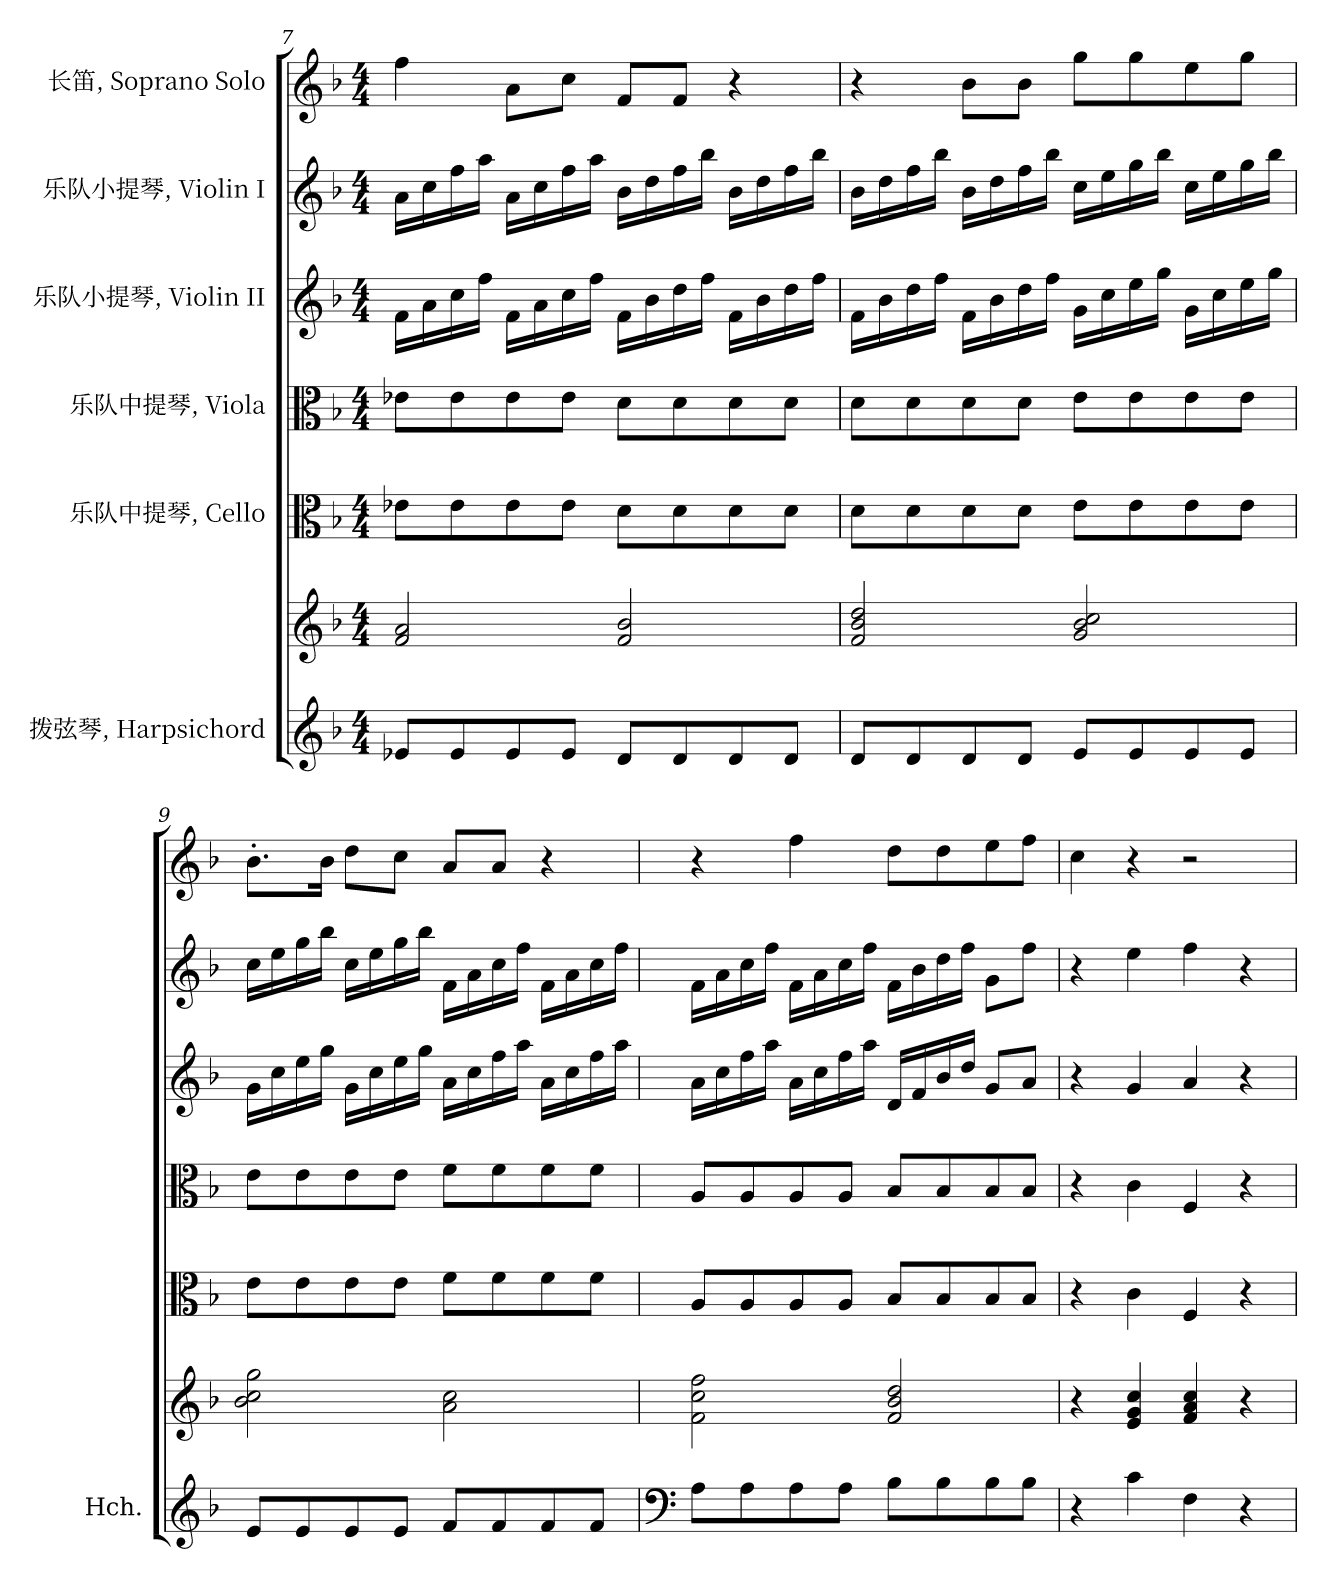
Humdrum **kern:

**kern	**kern	**kern	**kern	**kern	**kern	**kern
*part6	*part6	*part5	*part4	*part3	*part2	*part1
*staff7	*staff6	*staff5	*staff4	*staff3	*staff2	*staff1
*I"拨弦琴, Harpsichord	*	*I"乐队中提琴, Cello	*I"乐队中提琴, Viola	*I"乐队小提琴, Violin II	*I"乐队小提琴, Violin I	*I"长笛, Soprano Solo
*I'Hch.	*	*	*	*	*	*
!!LO:PB:g=z
*clefG2	*clefG2	*clefC3	*clefC3	*clefG2	*clefG2	*clefG2
*k[b-]	*k[b-]	*k[b-]	*k[b-]	*k[b-]	*k[b-]	*k[b-]
*M4/4	*M4/4	*M4/4	*M4/4	*M4/4	*M4/4	*M4/4
=7	=7	=7	=7	=7	=7	=7
8e-X/L	2f/ 2a/	8e-X\L	8e-X\L	16f\LL	16a\LL	4ff\
.	.	.	.	16a\	16cc\	.
8e-/	.	8e-\	8e-\	16cc\	16ff\	.
.	.	.	.	16ff\JJ	16aa\JJ	.
8e-/	.	8e-\	8e-\	16f\LL	16a\LL	8a\L
.	.	.	.	16a\	16cc\	.
8e-/J	.	8e-\J	8e-\J	16cc\	16ff\	8cc\J
.	.	.	.	16ff\JJ	16aa\JJ	.
8d/L	2f/ 2b-/	8d\L	8d\L	16f\LL	16b-\LL	8f/L
.	.	.	.	16b-\	16dd\	.
8d/	.	8d\	8d\	16dd\	16ff\	8f/J
.	.	.	.	16ff\JJ	16bb-\JJ	.
8d/	.	8d\	8d\	16f\LL	16b-\LL	4r
.	.	.	.	16b-\	16dd\	.
8d/J	.	8d\J	8d\J	16dd\	16ff\	.
.	.	.	.	16ff\JJ	16bb-\JJ	.
=8	=8	=8	=8	=8	=8	=8
8d/L	2f/ 2b-/ 2dd/	8d\L	8d\L	16f\LL	16b-\LL	4r
.	.	.	.	16b-\	16dd\	.
8d/	.	8d\	8d\	16dd\	16ff\	.
.	.	.	.	16ff\JJ	16bb-\JJ	.
8d/	.	8d\	8d\	16f\LL	16b-\LL	8b-\L
.	.	.	.	16b-\	16dd\	.
8d/J	.	8d\J	8d\J	16dd\	16ff\	8b-\J
.	.	.	.	16ff\JJ	16bb-\JJ	.
8e/L	2g/ 2b-/ 2cc/	8e\L	8e\L	16g\LL	16cc\LL	8gg\L
.	.	.	.	16cc\	16ee\	.
8e/	.	8e\	8e\	16ee\	16gg\	8gg\
.	.	.	.	16gg\JJ	16bb-\JJ	.
8e/	.	8e\	8e\	16g\LL	16cc\LL	8ee\
.	.	.	.	16cc\	16ee\	.
8e/J	.	8e\J	8e\J	16ee\	16gg\	8gg\J
.	.	.	.	16gg\JJ	16bb-\JJ	.
!!LO:PB:g=z
=9	=9	=9	=9	=9	=9	=9
8e/L	2b-\ 2cc\ 2gg\	8e\L	8e\L	16g\LL	16cc\LL	8.b-'\L
.	.	.	.	16cc\	16ee\	.
8e/	.	8e\	8e\	16ee\	16gg\	.
.	.	.	.	16gg\JJ	16bb-\JJ	16b-\Jk
8e/	.	8e\	8e\	16g\LL	16cc\LL	8dd\L
.	.	.	.	16cc\	16ee\	.
8e/J	.	8e\J	8e\J	16ee\	16gg\	8cc\J
.	.	.	.	16gg\JJ	16bb-\JJ	.
8f/L	2a\ 2cc\	8f\L	8f\L	16a\LL	16f\LL	8a/L
.	.	.	.	16cc\	16a\	.
8f/	.	8f\	8f\	16ff\	16cc\	8a/J
.	.	.	.	16aa\JJ	16ff\JJ	.
8f/	.	8f\	8f\	16a\LL	16f\LL	4r
.	.	.	.	16cc\	16a\	.
8f/J	.	8f\J	8f\J	16ff\	16cc\	.
.	.	.	.	16aa\JJ	16ff\JJ	.
=10	=10	=10	=10	=10	=10	=10
*clefF4	*	*	*	*	*	*
8A\L	2f\ 2cc\ 2ff\	8A/L	8A/L	16a\LL	16f\LL	4r
.	.	.	.	16cc\	16a\	.
8A\	.	8A/	8A/	16ff\	16cc\	.
.	.	.	.	16aa\JJ	16ff\JJ	.
8A\	.	8A/	8A/	16a\LL	16f\LL	4ff\
.	.	.	.	16cc\	16a\	.
8A\J	.	8A/J	8A/J	16ff\	16cc\	.
.	.	.	.	16aa\JJ	16ff\JJ	.
8B-\L	2f/ 2b-/ 2dd/	8B-/L	8B-/L	16d/LL	16f\LL	8dd\L
.	.	.	.	16f/	16b-\	.
8B-\	.	8B-/	8B-/	16b-/	16dd\	8dd\
.	.	.	.	16dd/JJ	16ff\JJ	.
8B-\	.	8B-/	8B-/	8g/L	8g\L	8ee\
8B-\J	.	8B-/J	8B-/J	8a/J	8ff\J	8ff\J
=11	=11	=11	=11	=11	=11	=11
4r	4r	4r	4r	4r	4r	4cc\
4c\	4e/ 4g/ 4cc/	4c\	4c\	4g/	4ee\	4r
4F\	4f/ 4a/ 4cc/	4F/	4F/	4a/	4ff\	2r
4r	4r	4r	4r	4r	4r	.
=	=	=	=	=	=	=
*-	*-	*-	*-	*-	*-	*-
